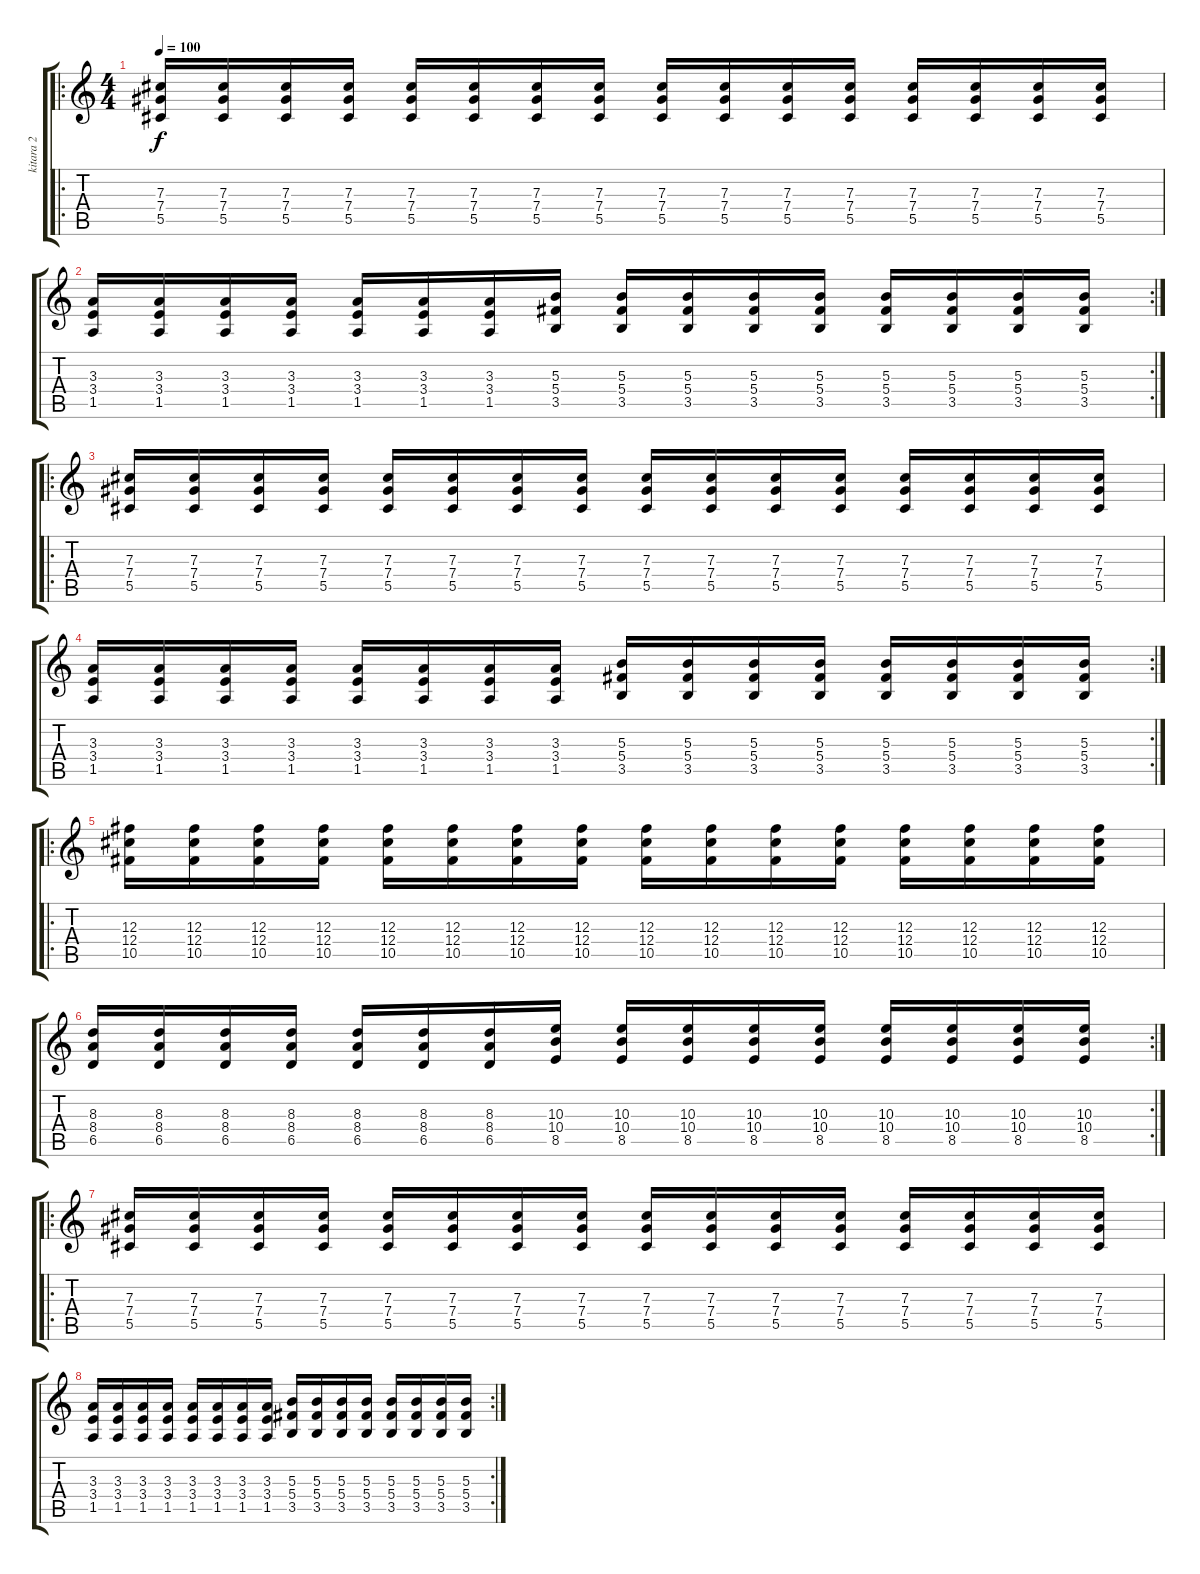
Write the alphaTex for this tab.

\track ("kitara 2" "kitara 2") {instrument distortionguitar}
\staff {score tabs}
\tuning (Eb4 Bb3 Gb3 Db3 Ab2 Eb2) {hide}
\ro
\ts (4 4)
\tempo 100
\clef g2
\ks c
(7.3 7.4 5.5).16{dy f} (7.3 7.4 5.5).16 (7.3 7.4 5.5).16 (7.3 7.4 5.5).16 (7.3 7.4 5.5).16 (7.3 7.4 5.5).16 (7.3 7.4 5.5).16 (7.3 7.4 5.5).16 (7.3 7.4 5.5).16 (7.3 7.4 5.5).16 (7.3 7.4 5.5).16 (7.3 7.4 5.5).16 (7.3 7.4 5.5).16 (7.3 7.4 5.5).16 (7.3 7.4 5.5).16 (7.3 7.4 5.5).16 |
\rc 2
(3.3 3.4 1.5).16 (3.3 3.4 1.5).16 (3.3 3.4 1.5).16 (3.3 3.4 1.5).16 (3.3 3.4 1.5).16 (3.3 3.4 1.5).16 (3.3 3.4 1.5).16 (5.3 5.4 3.5).16 (5.3 5.4 3.5).16 (5.3 5.4 3.5).16 (5.3 5.4 3.5).16 (5.3 5.4 3.5).16 (5.3 5.4 3.5).16 (5.3 5.4 3.5).16 (5.3 5.4 3.5).16 (5.3 5.4 3.5).16 |
\ro
(7.3 7.4 5.5).16 (7.3 7.4 5.5).16 (7.3 7.4 5.5).16 (7.3 7.4 5.5).16 (7.3 7.4 5.5).16 (7.3 7.4 5.5).16 (7.3 7.4 5.5).16 (7.3 7.4 5.5).16 (7.3 7.4 5.5).16 (7.3 7.4 5.5).16 (7.3 7.4 5.5).16 (7.3 7.4 5.5).16 (7.3 7.4 5.5).16 (7.3 7.4 5.5).16 (7.3 7.4 5.5).16 (7.3 7.4 5.5).16 |
\rc 2
(3.3 3.4 1.5).16 (3.3 3.4 1.5).16 (3.3 3.4 1.5).16 (3.3 3.4 1.5).16 (3.3 3.4 1.5).16 (3.3 3.4 1.5).16 (3.3 3.4 1.5).16 (3.3 3.4 1.5).16 (5.3 5.4 3.5).16 (5.3 5.4 3.5).16 (5.3 5.4 3.5).16 (5.3 5.4 3.5).16 (5.3 5.4 3.5).16 (5.3 5.4 3.5).16 (5.3 5.4 3.5).16 (5.3 5.4 3.5).16 |
\ro
(12.3 12.4 10.5).16 (12.3 12.4 10.5).16 (12.3 12.4 10.5).16 (12.3 12.4 10.5).16 (12.3 12.4 10.5).16 (12.3 12.4 10.5).16 (12.3 12.4 10.5).16 (12.3 12.4 10.5).16 (12.3 12.4 10.5).16 (12.3 12.4 10.5).16 (12.3 12.4 10.5).16 (12.3 12.4 10.5).16 (12.3 12.4 10.5).16 (12.3 12.4 10.5).16 (12.3 12.4 10.5).16 (12.3 12.4 10.5).16 |
\rc 2
(8.3 8.4 6.5).16 (8.3 8.4 6.5).16 (8.3 8.4 6.5).16 (8.3 8.4 6.5).16 (8.3 8.4 6.5).16 (8.3 8.4 6.5).16 (8.3 8.4 6.5).16 (10.3 10.4 8.5).16 (10.3 10.4 8.5).16 (10.3 10.4 8.5).16 (10.3 10.4 8.5).16 (10.3 10.4 8.5).16 (10.3 10.4 8.5).16 (10.3 10.4 8.5).16 (10.3 10.4 8.5).16 (10.3 10.4 8.5).16 |
\ro
(7.3 7.4 5.5).16 (7.3 7.4 5.5).16 (7.3 7.4 5.5).16 (7.3 7.4 5.5).16 (7.3 7.4 5.5).16 (7.3 7.4 5.5).16 (7.3 7.4 5.5).16 (7.3 7.4 5.5).16 (7.3 7.4 5.5).16 (7.3 7.4 5.5).16 (7.3 7.4 5.5).16 (7.3 7.4 5.5).16 (7.3 7.4 5.5).16 (7.3 7.4 5.5).16 (7.3 7.4 5.5).16 (7.3 7.4 5.5).16 |
\rc 2
(3.3 3.4 1.5).16 (3.3 3.4 1.5).16 (3.3 3.4 1.5).16 (3.3 3.4 1.5).16 (3.3 3.4 1.5).16 (3.3 3.4 1.5).16 (3.3 3.4 1.5).16 (3.3 3.4 1.5).16 (5.3 5.4 3.5).16 (5.3 5.4 3.5).16 (5.3 5.4 3.5).16 (5.3 5.4 3.5).16 (5.3 5.4 3.5).16 (5.3 5.4 3.5).16 (5.3 5.4 3.5).16 (5.3 5.4 3.5).16
